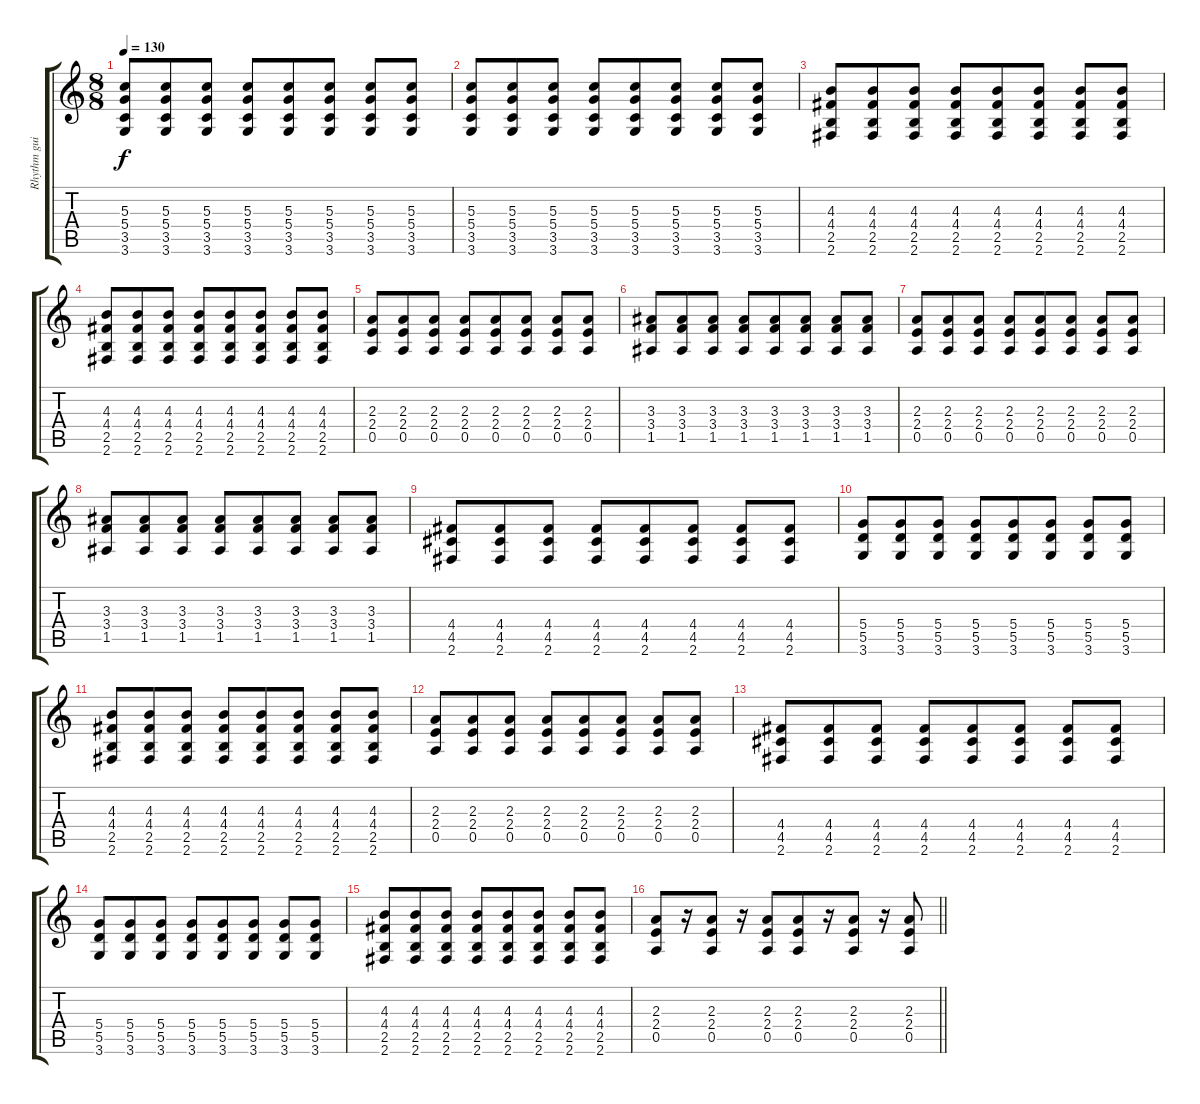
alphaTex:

\track ("Rhythm guitar" "Rhythm gui") {instrument distortionguitar}
\staff {score tabs}
\tuning (E4 B3 G3 D3 A2 E2) {hide}
\ts (8 8)
\tempo 130
\clef g2
\ks c
(5.3 5.4 3.5 3.6).8{dy f} (5.3 5.4 3.5 3.6).8 (5.3 5.4 3.5 3.6).8 (5.3 5.4 3.5 3.6).8 (5.3 5.4 3.5 3.6).8 (5.3 5.4 3.5 3.6).8 (5.3 5.4 3.5 3.6).8 (5.3 5.4 3.5 3.6).8 |
(5.3 5.4 3.5 3.6).8 (5.3 5.4 3.5 3.6).8 (5.3 5.4 3.5 3.6).8 (5.3 5.4 3.5 3.6).8 (5.3 5.4 3.5 3.6).8 (5.3 5.4 3.5 3.6).8 (5.3 5.4 3.5 3.6).8 (5.3 5.4 3.5 3.6).8 |
(4.3 4.4 2.5 2.6).8 (4.3 4.4 2.5 2.6).8 (4.3 4.4 2.5 2.6).8 (4.3 4.4 2.5 2.6).8 (4.3 4.4 2.5 2.6).8 (4.3 4.4 2.5 2.6).8 (4.3 4.4 2.5 2.6).8 (4.3 4.4 2.5 2.6).8 |
(4.3 4.4 2.5 2.6).8 (4.3 4.4 2.5 2.6).8 (4.3 4.4 2.5 2.6).8 (4.3 4.4 2.5 2.6).8 (4.3 4.4 2.5 2.6).8 (4.3 4.4 2.5 2.6).8 (4.3 4.4 2.5 2.6).8 (4.3 4.4 2.5 2.6).8 |
(2.3 2.4 0.5).8 (2.3 2.4 0.5).8 (2.3 2.4 0.5).8 (2.3 2.4 0.5).8 (2.3 2.4 0.5).8 (2.3 2.4 0.5).8 (2.3 2.4 0.5).8 (2.3 2.4 0.5).8 |
(3.3 3.4 1.5).8 (3.3 3.4 1.5).8 (3.3 3.4 1.5).8 (3.3 3.4 1.5).8 (3.3 3.4 1.5).8 (3.3 3.4 1.5).8 (3.3 3.4 1.5).8 (3.3 3.4 1.5).8 |
(2.3 2.4 0.5).8 (2.3 2.4 0.5).8 (2.3 2.4 0.5).8 (2.3 2.4 0.5).8 (2.3 2.4 0.5).8 (2.3 2.4 0.5).8 (2.3 2.4 0.5).8 (2.3 2.4 0.5).8 |
(3.3 3.4 1.5).8 (3.3 3.4 1.5).8 (3.3 3.4 1.5).8 (3.3 3.4 1.5).8 (3.3 3.4 1.5).8 (3.3 3.4 1.5).8 (3.3 3.4 1.5).8 (3.3 3.4 1.5).8 |
(4.4 4.5 2.6).8 (4.4 4.5 2.6).8 (4.4 4.5 2.6).8 (4.4 4.5 2.6).8 (4.4 4.5 2.6).8 (4.4 4.5 2.6).8 (4.4 4.5 2.6).8 (4.4 4.5 2.6).8 |
(5.4 5.5 3.6).8 (5.4 5.5 3.6).8 (5.4 5.5 3.6).8 (5.4 5.5 3.6).8 (5.4 5.5 3.6).8 (5.4 5.5 3.6).8 (5.4 5.5 3.6).8 (5.4 5.5 3.6).8 |
(4.3 4.4 2.5 2.6).8 (4.3 4.4 2.5 2.6).8 (4.3 4.4 2.5 2.6).8 (4.3 4.4 2.5 2.6).8 (4.3 4.4 2.5 2.6).8 (4.3 4.4 2.5 2.6).8 (4.3 4.4 2.5 2.6).8 (4.3 4.4 2.5 2.6).8 |
(2.3 2.4 0.5).8 (2.3 2.4 0.5).8 (2.3 2.4 0.5).8 (2.3 2.4 0.5).8 (2.3 2.4 0.5).8 (2.3 2.4 0.5).8 (2.3 2.4 0.5).8 (2.3 2.4 0.5).8 |
(4.4 4.5 2.6).8 (4.4 4.5 2.6).8 (4.4 4.5 2.6).8 (4.4 4.5 2.6).8 (4.4 4.5 2.6).8 (4.4 4.5 2.6).8 (4.4 4.5 2.6).8 (4.4 4.5 2.6).8 |
(5.4 5.5 3.6).8 (5.4 5.5 3.6).8 (5.4 5.5 3.6).8 (5.4 5.5 3.6).8 (5.4 5.5 3.6).8 (5.4 5.5 3.6).8 (5.4 5.5 3.6).8 (5.4 5.5 3.6).8 |
(4.3 4.4 2.5 2.6).8 (4.3 4.4 2.5 2.6).8 (4.3 4.4 2.5 2.6).8 (4.3 4.4 2.5 2.6).8 (4.3 4.4 2.5 2.6).8 (4.3 4.4 2.5 2.6).8 (4.3 4.4 2.5 2.6).8 (4.3 4.4 2.5 2.6).8 |
\barLineRight lightlight
(2.3 2.4 0.5).8 r.16 (2.3 2.4 0.5).8 r.16 (2.3 2.4 0.5).8 (2.3 2.4 0.5).8 r.16 (2.3 2.4 0.5).8 r.16 (2.3 2.4 0.5).8
